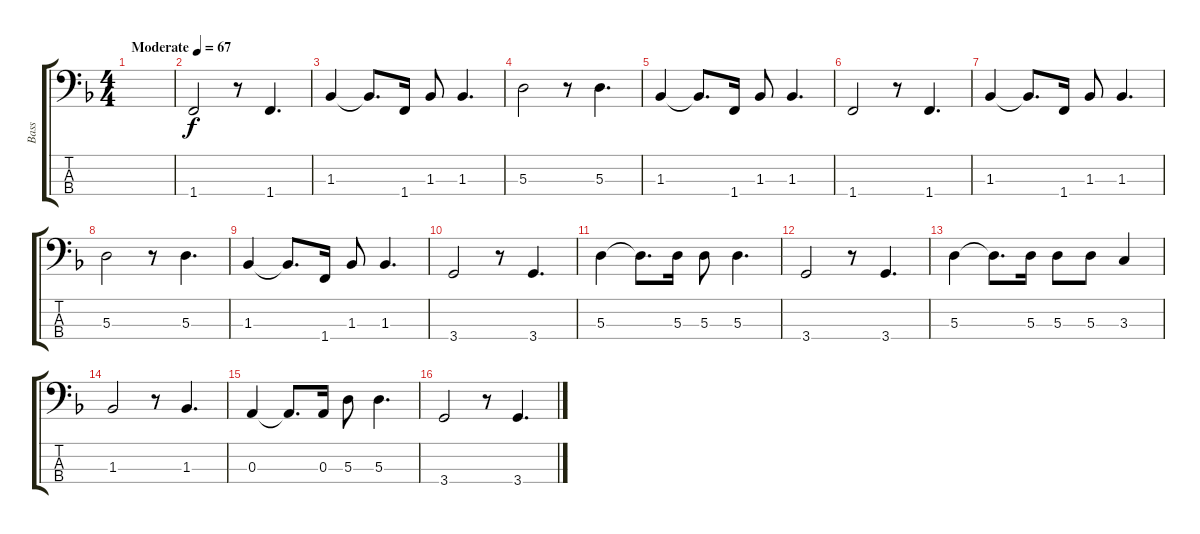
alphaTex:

\track ("Bass" "Bass") {instrument electricbassfinger}
\staff {score tabs}
\tuning (G2 D2 A1 E1) {hide}
\ts (4 4)
\tempo (67 "Moderate")
\clef f4
\ks f
|
1.4.2 r.8 1.4.4{d} |
1.3.4 1.3{t}.8{d} 1.4.16 1.3.8 1.3.4{d} |
5.3.2 r.8 5.3.4{d} |
1.3.4 1.3{t}.8{d} 1.4.16{txt ""} 1.3.8 1.3.4{d} |
1.4.2 r.8 1.4.4{d} |
1.3.4 1.3{t}.8{d} 1.4.16 1.3.8 1.3.4{d} |
5.3.2 r.8 5.3.4{d} |
1.3.4 1.3{t}.8{d} 1.4.16 1.3.8 1.3.4{d} |
3.4.2 r.8 3.4.4{d} |
5.3.4 5.3{t}.8{d} 5.3.16 5.3.8 5.3.4{d} |
3.4.2 r.8 3.4.4{d} |
5.3.4 5.3{t}.8{d} 5.3.16 5.3.8 5.3.8 3.3.4 |
1.3.2 r.8 1.3.4{d} |
0.3.4 0.3{t}.8{d} 0.3.16 5.3.8 5.3.4{d} |
3.4.2 r.8 3.4.4{d}
